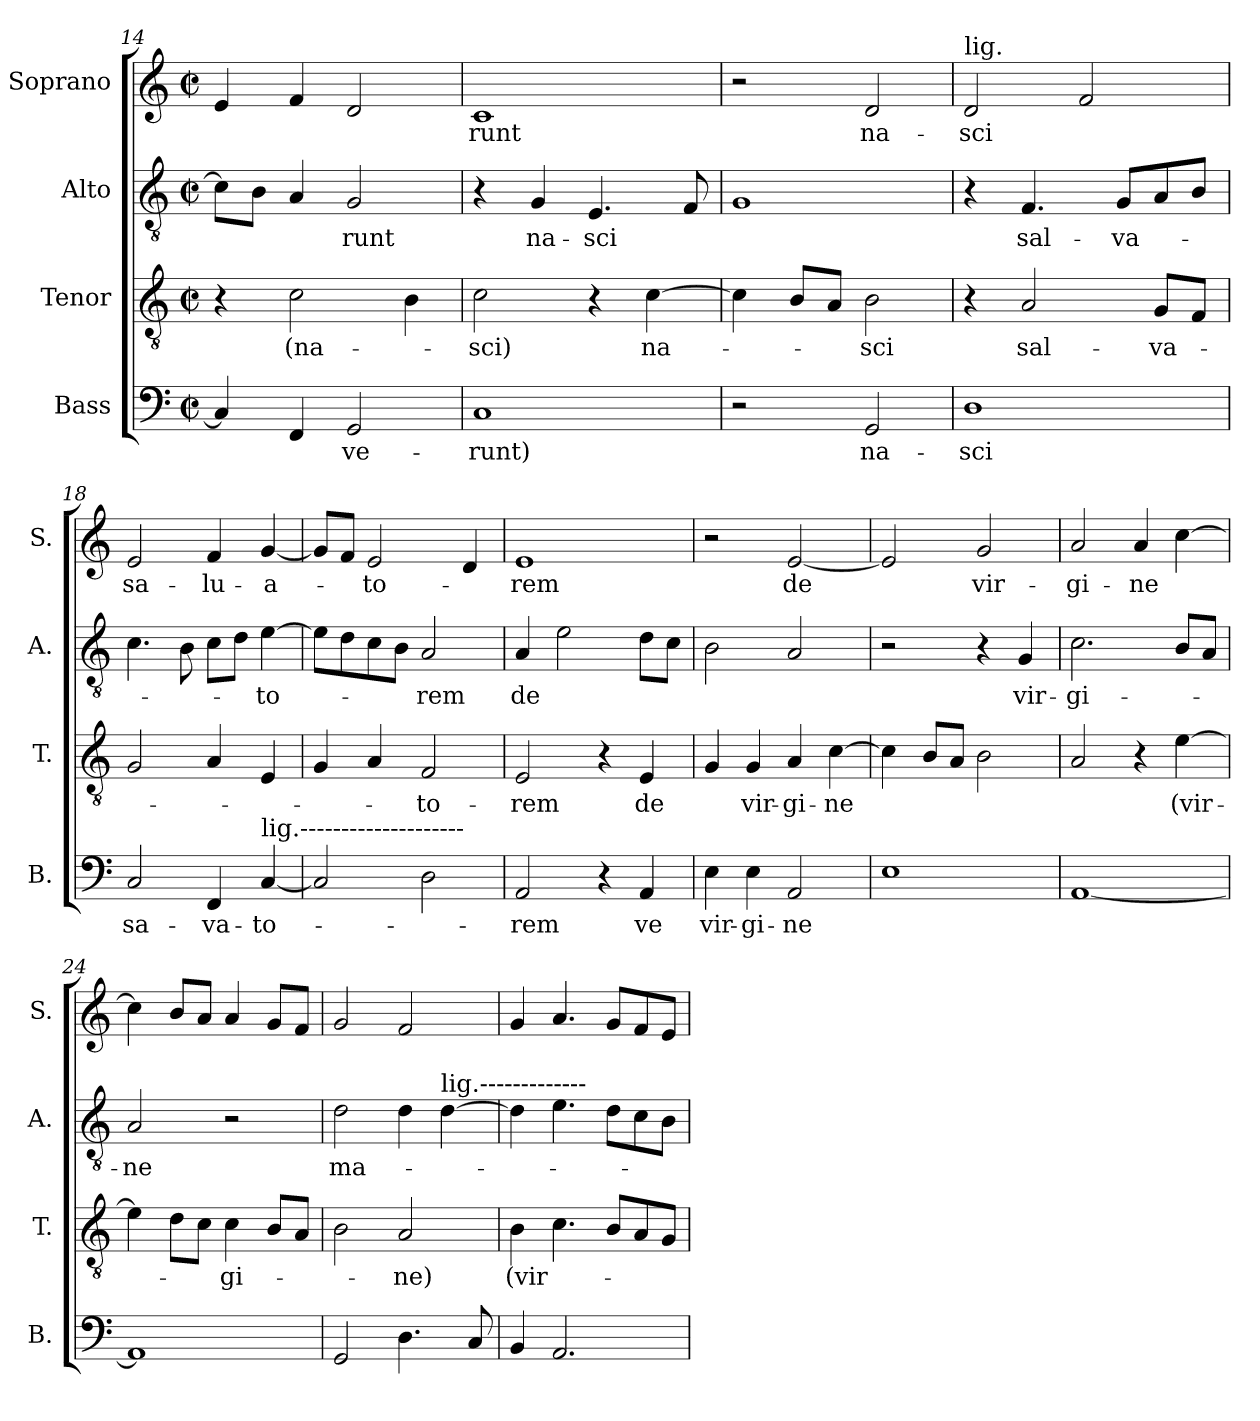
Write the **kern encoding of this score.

**kern	**text	**kern	**text	**kern	**text	**kern	**text
*part4	*part4	*part3	*part3	*part2	*part2	*part1	*part1
*staff4	*staff4	*staff3	*staff3	*staff2	*staff2	*staff1	*staff1
*I"Bass	*	*I"Tenor	*	*I"Alto	*	*I"Soprano	*
*I'B.	*	*I'T.	*	*I'A.	*	*I'S.	*
*clefF4	*	*clefGv2	*	*clefGv2	*	*clefG2	*
*k[]	*	*k[]	*	*k[]	*	*k[]	*
*M2/2	*	*M2/2	*	*M2/2	*	*M2/2	*
*met(c|)	*	*met(c|)	*	*met(c|)	*	*met(c|)	*
=14	=14	=14	=14	=14	=14	=14	=14
4C/]	.	4r	.	8c\L]	.	4e/	.
.	.	.	.	8B\J	.	.	.
!	!	!	!LO:LY:b	!	!	!	!
4FF/	.	2c\	(na-	4A/	.	4f/	.
!	!LO:LY:b	!	!	!	!LO:LY:b	!	!
2GG/	ve-	.	.	2G/	runt	2d/	.
.	.	4B\	.	.	.	.	.
!!LO:PB:g=z
=15	=15	=15	=15	=15	=15	=15	=15
!	!LO:LY:b	!	!LO:LY:b	!	!	!	!LO:LY:b
1C	-runt)	2c\	-sci)	4r	.	1c	-runt
!	!	!	!	!	!LO:LY:b	!	!
.	.	.	.	4G/	na-	.	.
!	!	!	!	!	!LO:LY:b	!	!
.	.	4r	.	4.E/	-sci	.	.
!	!	!	!LO:LY:b	!	!	!	!
.	.	[4c\	na-	.	.	.	.
.	.	.	.	8F/	.	.	.
=16	=16	=16	=16	=16	=16	=16	=16
2r	.	4c\]	.	1G	.	2r	.
.	.	8B/L	.	.	.	.	.
.	.	8A/J	.	.	.	.	.
!	!LO:LY:b	!	!LO:LY:b	!	!	!	!LO:LY:b
2GG/	na-	2B\	-sci	.	.	2d/	na-
=17	=17	=17	=17	=17	=17	=17	=17
!	!	!	!	!	!	!LO:TX:a:t=lig.	!
!	!LO:LY:b	!	!	!	!	!	!LO:LY:b
1D	-sci	4r	.	4r	.	2d/	-sci
!	!	!	!LO:LY:b	!	!LO:LY:b	!	!
.	.	2A/	sal-	4.F/	sal-	.	.
.	.	.	.	.	.	2f/	.
!	!	!	!	!	!LO:LY:b	!	!
.	.	.	.	8G/L	-va-	.	.
!	!	!	!LO:LY:b	!	!	!	!
.	.	8G/L	va-	8A/	.	.	.
.	.	8F/J	.	8B/J	.	.	.
=18	=18	=18	=18	=18	=18	=18	=18
!	!LO:LY:b	!	!	!	!	!	!LO:LY:b
2C/	sa-	2G/	.	4.c\	.	2e/	sa-
.	.	.	.	8B\	.	.	.
!	!LO:LY:b	!	!	!	!	!	!LO:LY:b
4FF/	-va-	4A/	.	8c\L	.	4f/	-lu-
.	.	.	.	8d\J	.	.	.
!LO:TX:a:t=lig.--------------------	!	!	!	!	!	!	!
!	!LO:LY:b	!	!	!	!LO:LY:b	!	!LO:LY:b
[4C/	-to-	4E/	.	[4e\	-to-	[4g/	-a-
=19	=19	=19	=19	=19	=19	=19	=19
2C/]	.	4G/	.	8e\L]	.	8g/L]	.
.	.	.	.	8d\	.	8f/J	.
!	!	!	!	!	!	!	!LO:LY:b
.	.	4A/	.	8c\	.	2e/	-to-
.	.	.	.	8B\J	.	.	.
!	!	!	!LO:LY:b	!	!LO:LY:b	!	!
2D\	.	2F/	to-	2A/	-rem	.	.
.	.	.	.	.	.	4d/	.
=20	=20	=20	=20	=20	=20	=20	=20
!	!LO:LY:b	!	!LO:LY:b	!	!LO:LY:b	!	!LO:LY:b
2AA/	-rem	2E/	-rem	4A/	de	1e	-rem
.	.	.	.	2e\	.	.	.
4r	.	4r	.	.	.	.	.
!	!LO:LY:b	!	!LO:LY:b	!	!	!	!
4AA/	ve	4E/	-de	8d\L	.	.	.
.	.	.	.	8c\J	.	.	.
!!LO:LB:g=z
=21	=21	=21	=21	=21	=21	=21	=21
!	!LO:LY:b	!	!	!	!	!	!
4E\	vir-	4G/	.	2B\	.	2r	.
!	!LO:LY:b	!	!LO:LY:b	!	!	!	!
4E\	-gi-	4G/	vir-	.	.	.	.
!	!LO:LY:b	!	!LO:LY:b	!	!	!	!LO:LY:b
2AA/	-ne	4A/	-gi-	2A/	.	[2e/	-de
!	!	!	!LO:LY:b	!	!	!	!
.	.	[4c\	-ne	.	.	.	.
=22	=22	=22	=22	=22	=22	=22	=22
1E	.	4c\]	.	2r	.	2e/]	.
.	.	8B/L	.	.	.	.	.
.	.	8A/J	.	.	.	.	.
!	!	!	!	!	!	!	!LO:LY:b
.	.	2B\	.	4r	.	2g/	vir-
!	!	!	!	!	!LO:LY:b	!	!
.	.	.	.	4G/	vir-	.	.
=23	=23	=23	=23	=23	=23	=23	=23
!	!	!	!	!	!LO:LY:b	!	!LO:LY:b
[1AA	.	2A/	.	2.c\	-gi-	2a/	-gi-
!	!	!	!	!	!	!	!LO:LY:b
.	.	4r	.	.	.	4a/	-ne
!	!	!	!LO:LY:b	!	!	!	!
.	.	[4e\	(vir-	8B/L	.	[4cc\	.
.	.	.	.	8A/J	.	.	.
=24	=24	=24	=24	=24	=24	=24	=24
!	!	!	!	!	!LO:LY:b	!	!
1AA]	.	4e\]	.	2A/	-ne	4cc\]	.
.	.	8d\L	.	.	.	8b/L	.
.	.	8c\J	.	.	.	8a/J	.
!	!	!	!LO:LY:b	!	!	!	!
.	.	4c\	-gi-	2r	.	4a/	.
.	.	8B/L	.	.	.	8g/L	.
.	.	8A/J	.	.	.	8f/J	.
=25	=25	=25	=25	=25	=25	=25	=25
!	!	!	!	!	!LO:LY:b	!	!
2GG/	.	2B\	.	2d\	ma-	2g/	.
!	!	!	!LO:LY:b	!	!	!	!
4.D\	.	2A/	-ne)	4d\	.	2f/	.
!	!	!	!	!LO:TX:a:t=lig.-------------	!	!	!
.	.	.	.	[4d\	.	.	.
8C/	.	.	.	.	.	.	.
=26	=26	=26	=26	=26	=26	=26	=26
!	!	!	!LO:LY:b	!	!	!	!
4BB/	.	4B\	(vir-	4d\]	.	4g/	.
2.AA/	.	4.c\	.	4.e\	.	4.a/	.
.	.	8B/L	.	8d\L	.	8g/L	.
.	.	8A/	.	8c\	.	8f/	.
.	.	8G/J	.	8B\J	.	8e/J	.
=	=	=	=	=	=	=	=
*-	*-	*-	*-	*-	*-	*-	*-
